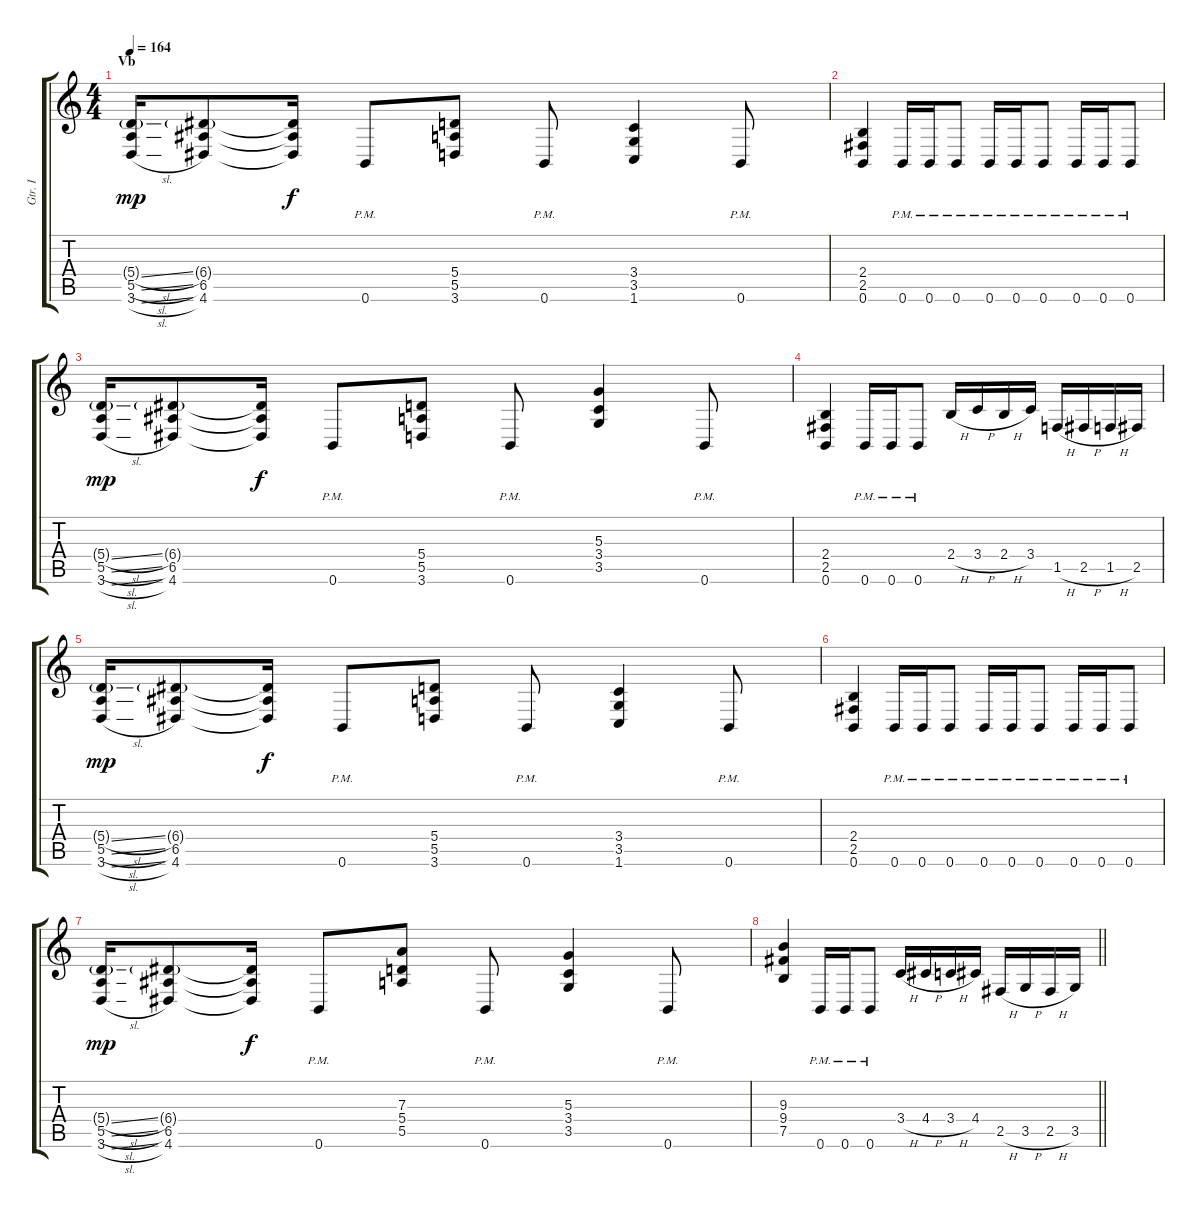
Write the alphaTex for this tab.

\track ("Gtr. I" "Gtr. I") {instrument distortionguitar}
\staff {score tabs}
\tuning (B3 Gb3 D3 A2 E2 B1) {hide}
\ts (4 4)
\section ("" "Vb")
\tempo 164
\clef g2
\ks c
(5.4{sl g} 5.5{sl} 3.6{sl}).16{dy mp} (6.4{g} 6.5 4.6).8 (6.4{t} 6.5{t} 4.6{t}).16{dy f} 0.6{pm}.8 (5.4 5.5 3.6).8 0.6{pm}.8 (3.4 3.5 1.6).4 0.6{pm}.8 |
(2.4 2.5 0.6).4 0.6{pm}.16 0.6{pm}.16 0.6{pm}.8 0.6{pm}.16 0.6{pm}.16 0.6{pm}.8 0.6{pm}.16 0.6{pm}.16 0.6{pm}.8 |
(5.4{sl g} 5.5{sl} 3.6{sl}).16{dy mp} (6.4{g} 6.5 4.6).8 (6.4{t} 6.5{t} 4.6{t}).16{dy f} 0.6{pm}.8 (5.4 5.5 3.6).8 0.6{pm}.8 (5.3 3.4 3.5).4 0.6{pm}.8 |
(2.4 2.5 0.6).4 0.6{pm}.16 0.6{pm}.16 0.6{pm}.8 2.4{h}.16 3.4{h}.16 2.4{h}.16 3.4.16 1.5{h}.16 2.5{h}.16 1.5{h}.16 2.5.16 |
(5.4{sl g} 5.5{sl} 3.6{sl}).16{dy mp} (6.4{g} 6.5 4.6).8 (6.4{t} 6.5{t} 4.6{t}).16{dy f} 0.6{pm}.8 (5.4 5.5 3.6).8 0.6{pm}.8 (3.4 3.5 1.6).4 0.6{pm}.8 |
(2.4 2.5 0.6).4 0.6{pm}.16 0.6{pm}.16 0.6{pm}.8 0.6{pm}.16 0.6{pm}.16 0.6{pm}.8 0.6{pm}.16 0.6{pm}.16 0.6{pm}.8 |
(5.4{sl g} 5.5{sl} 3.6{sl}).16{dy mp} (6.4{g} 6.5 4.6).8 (6.4{t} 6.5{t} 4.6{t}).16{dy f} 0.6{pm}.8 (7.3 5.4 5.5).8 0.6{pm}.8 (5.3 3.4 3.5).4 0.6{pm}.8 |
\barLineRight lightlight
(9.3 9.4 7.5).4 0.6{pm}.16 0.6{pm}.16 0.6{pm}.8 3.4{h}.16 4.4{h}.16 3.4{h}.16 4.4.16 2.5{h}.16 3.5{h}.16 2.5{h}.16 3.5.16
